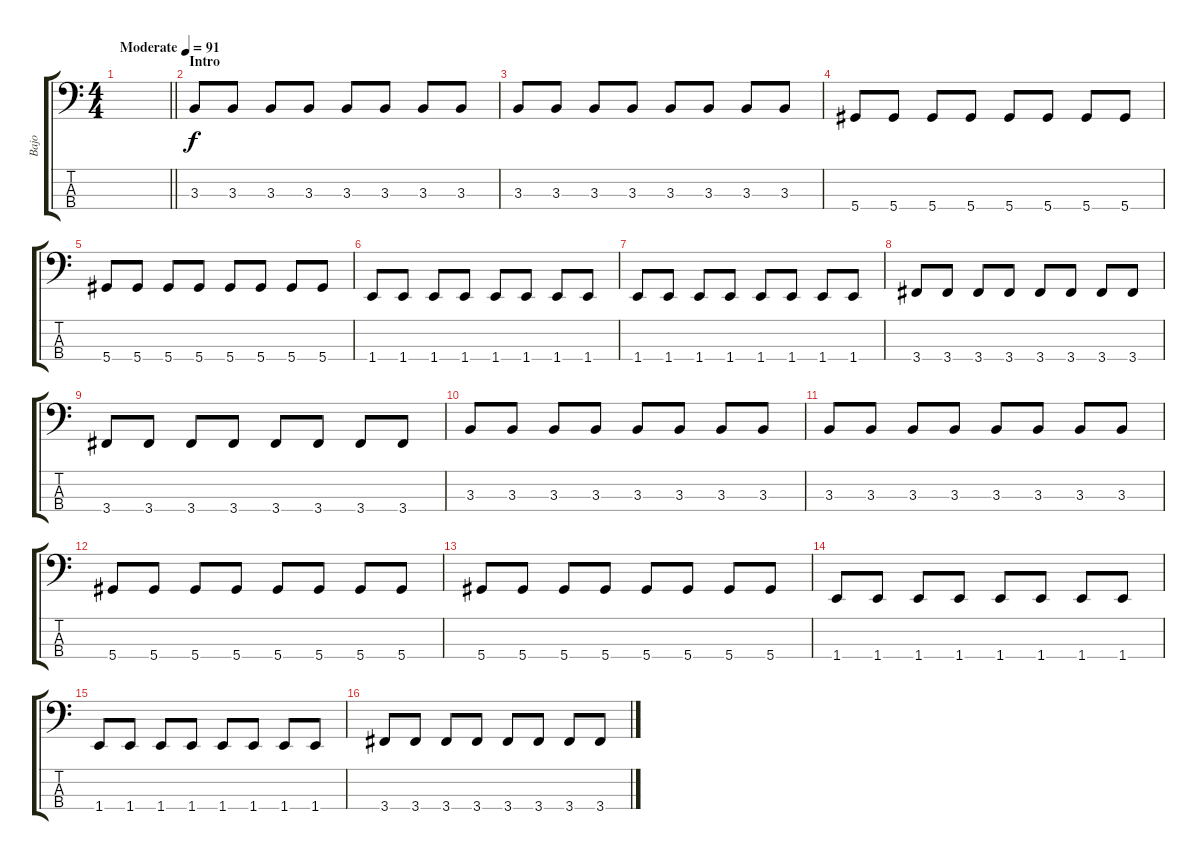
\track ("Bajo" "Bajo") {instrument electricbasspick}
\staff {score tabs}
\tuning (Gb2 Db2 Ab1 Eb1) {hide}
\ts (4 4)
\tempo (91 "Moderate")
\clef f4
\barLineRight lightlight
\ks c
|
\section ("" "Intro")
3.3.8 3.3.8 3.3.8 3.3.8 3.3.8 3.3.8 3.3.8 3.3.8 |
3.3.8 3.3.8 3.3.8 3.3.8 3.3.8 3.3.8 3.3.8 3.3.8 |
5.4.8 5.4.8 5.4.8 5.4.8 5.4.8 5.4.8 5.4.8 5.4.8 |
5.4.8 5.4.8 5.4.8 5.4.8 5.4.8 5.4.8 5.4.8 5.4.8 |
1.4.8 1.4.8 1.4.8 1.4.8 1.4.8 1.4.8 1.4.8 1.4.8 |
1.4.8 1.4.8 1.4.8 1.4.8 1.4.8 1.4.8 1.4.8 1.4.8 |
3.4.8 3.4.8 3.4.8 3.4.8 3.4.8 3.4.8 3.4.8 3.4.8 |
3.4.8 3.4.8 3.4.8 3.4.8 3.4.8 3.4.8 3.4.8 3.4.8 |
3.3.8 3.3.8 3.3.8 3.3.8 3.3.8 3.3.8 3.3.8 3.3.8 |
3.3.8 3.3.8 3.3.8 3.3.8 3.3.8 3.3.8 3.3.8 3.3.8 |
5.4.8 5.4.8 5.4.8 5.4.8 5.4.8 5.4.8 5.4.8 5.4.8 |
5.4.8 5.4.8 5.4.8 5.4.8 5.4.8 5.4.8 5.4.8 5.4.8 |
1.4.8 1.4.8 1.4.8 1.4.8 1.4.8 1.4.8 1.4.8 1.4.8 |
1.4.8 1.4.8 1.4.8 1.4.8 1.4.8 1.4.8 1.4.8 1.4.8 |
3.4.8 3.4.8 3.4.8 3.4.8 3.4.8 3.4.8 3.4.8 3.4.8
